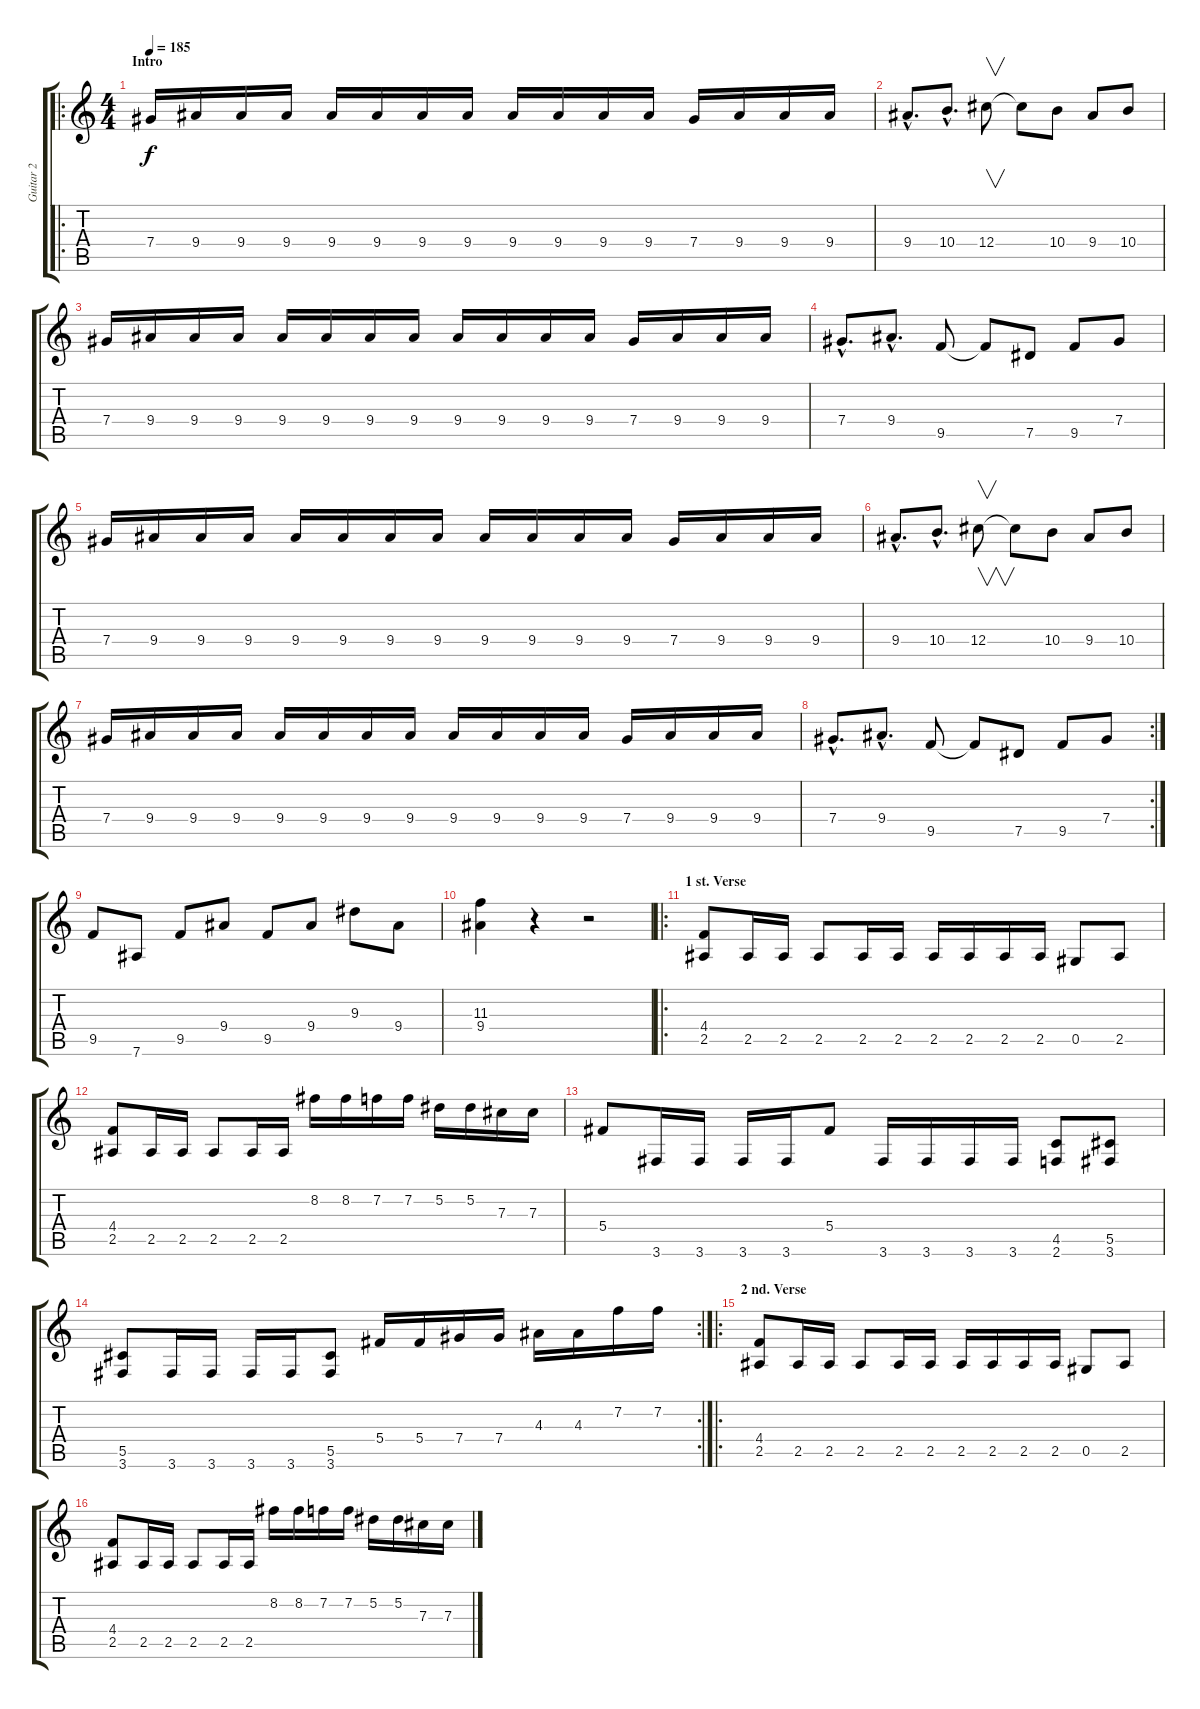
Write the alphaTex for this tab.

\track ("Guitar 2" "Guitar 2") {instrument overdrivenguitar}
\staff {score tabs}
\tuning (Eb4 Bb3 Gb3 Db3 Ab2 Eb2) {hide}
\ro
\ts (4 4)
\section ("" "Intro")
\tempo 185
\clef g2
\ks c
7.4.16{dy f instrument overdrivenguitar} 9.4.16 9.4.16 9.4.16 9.4.16 9.4.16 9.4.16 9.4.16 9.4.16 9.4.16 9.4.16 9.4.16 7.4.16 9.4.16 9.4.16 9.4.16 |
9.4{hac}.8{d} 10.4{hac}.8{d} 12.4.8{v} 12.4{t}.8 10.4.8 9.4.8 10.4.8 |
7.4.16 9.4.16 9.4.16 9.4.16 9.4.16 9.4.16 9.4.16 9.4.16 9.4.16 9.4.16 9.4.16 9.4.16 7.4.16 9.4.16 9.4.16 9.4.16 |
7.4{hac}.8{d} 9.4{hac}.8{d} 9.5.8 9.5{t}.8 7.5.8 9.5.8 7.4.8 |
7.4.16 9.4.16 9.4.16 9.4.16 9.4.16 9.4.16 9.4.16 9.4.16 9.4.16 9.4.16 9.4.16 9.4.16 7.4.16 9.4.16 9.4.16 9.4.16 |
9.4{hac}.8{d} 10.4{hac}.8{d} 12.4.8{v} 12.4{t}.8 10.4.8 9.4.8 10.4.8 |
7.4.16 9.4.16 9.4.16 9.4.16 9.4.16 9.4.16 9.4.16 9.4.16 9.4.16 9.4.16 9.4.16 9.4.16 7.4.16 9.4.16 9.4.16 9.4.16 |
\rc 2
7.4{hac}.8{d} 9.4{hac}.8{d} 9.5.8 9.5{t}.8 7.5.8 9.5.8 7.4.8 |
9.5.8 7.6.8 9.5.8 9.4.8 9.5.8 9.4.8 9.3.8 9.4.8 |
(11.3 9.4).4 r.4 r.2 |
\ro
\section ("" "1 st. Verse")
(4.4 2.5).8 2.5.16 2.5.16 2.5.8 2.5.16 2.5.16 2.5.16 2.5.16 2.5.16 2.5.16 0.5.8 2.5.8 |
(4.4 2.5).8 2.5.16 2.5.16 2.5.8 2.5.16 2.5.16 8.2.16 8.2.16 7.2.16 7.2.16 5.2.16 5.2.16 7.3.16 7.3.16 |
5.4.8 3.6.16 3.6.16 3.6.16 3.6.16 5.4.8 3.6.16 3.6.16 3.6.16 3.6.16 (4.5 2.6).8 (5.5 3.6).8 |
\rc 2
(5.5 3.6).8 3.6.16 3.6.16 3.6.16 3.6.16 (5.5 3.6).8 5.4.16 5.4.16 7.4.16 7.4.16 4.3.16 4.3.16 7.2.16 7.2.16 |
\ro
\section ("" "2 nd. Verse")
(4.4 2.5).8 2.5.16 2.5.16 2.5.8 2.5.16 2.5.16 2.5.16 2.5.16 2.5.16 2.5.16 0.5.8 2.5.8 |
(4.4 2.5).8 2.5.16 2.5.16 2.5.8 2.5.16 2.5.16 8.2.16 8.2.16 7.2.16 7.2.16 5.2.16 5.2.16 7.3.16 7.3.16
